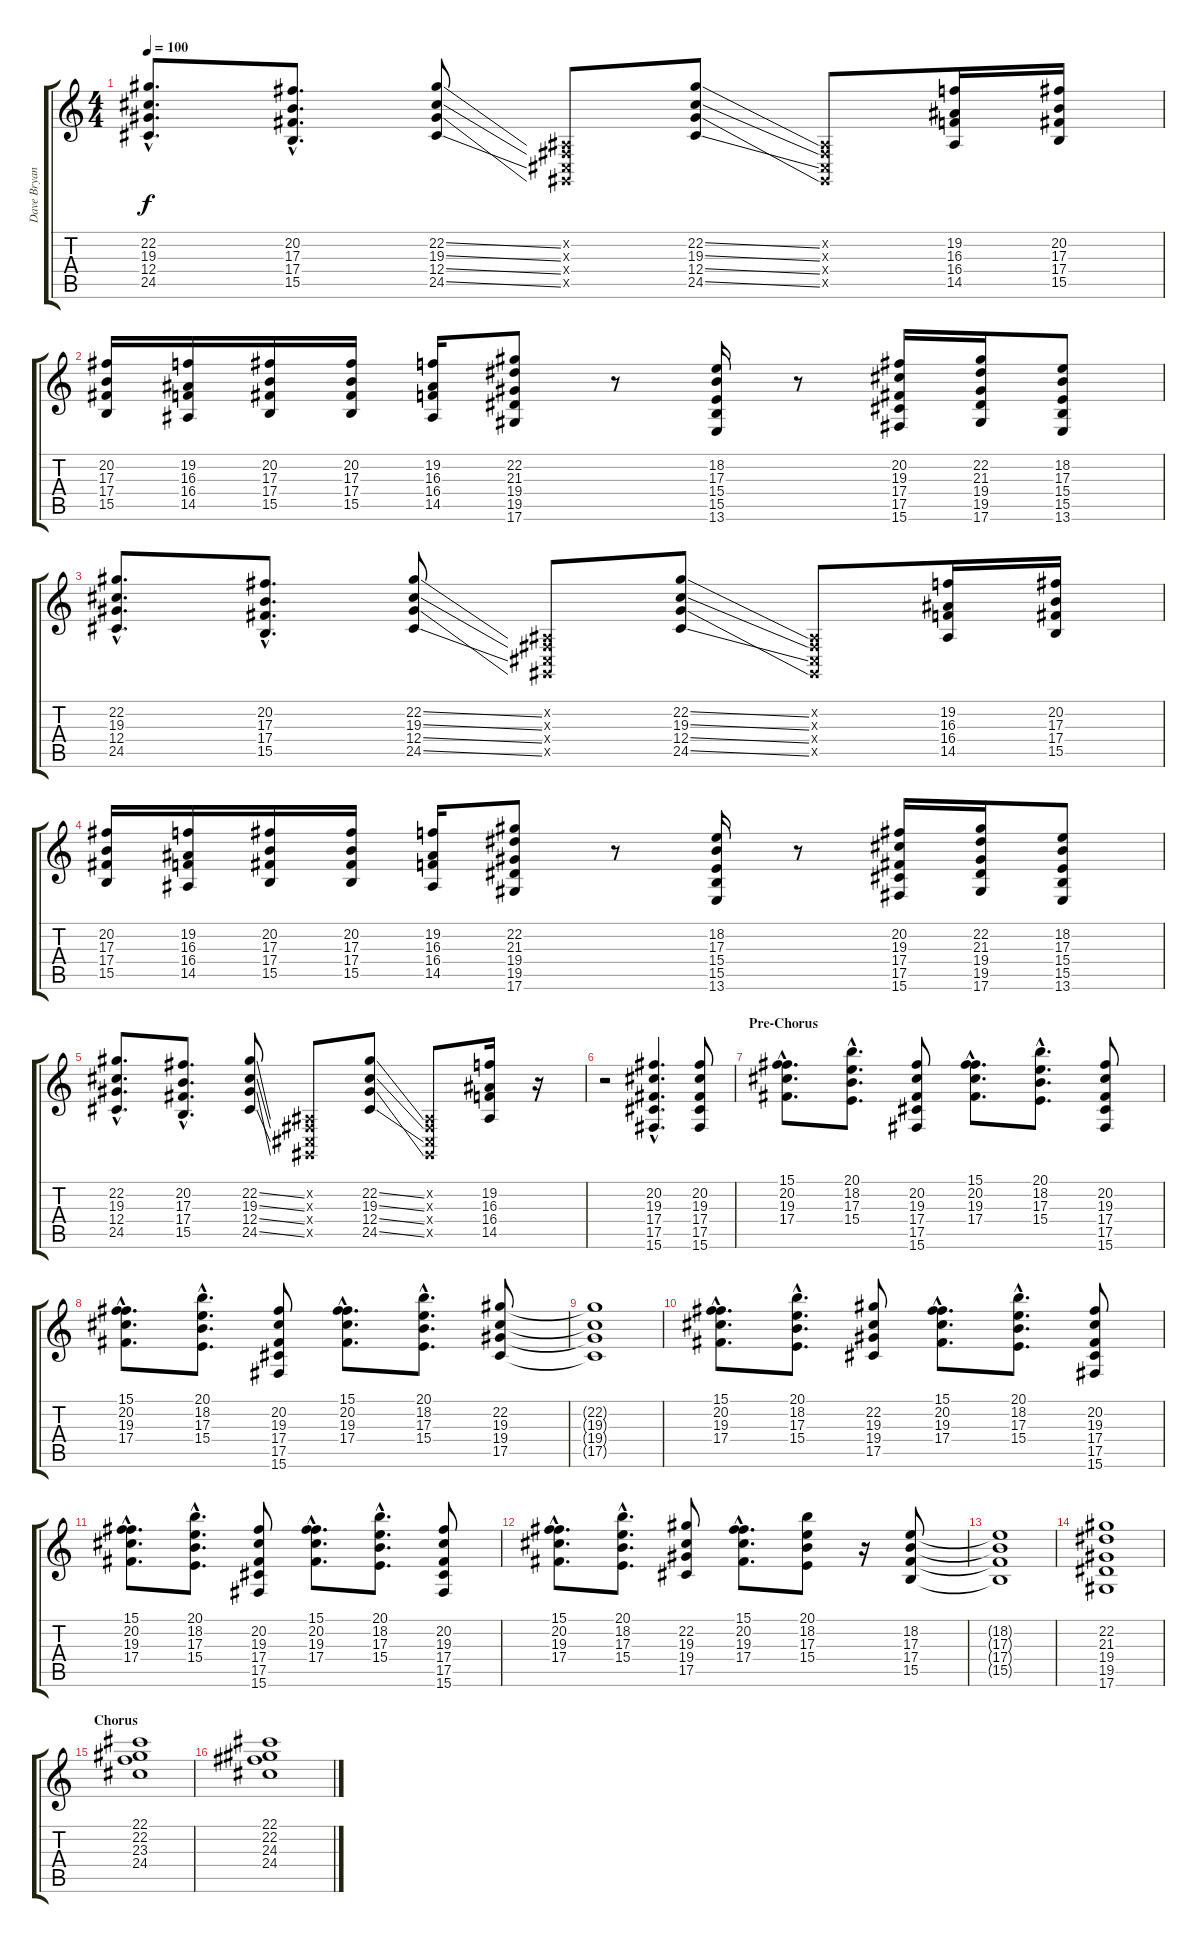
\track ("Dave Bryan" "Dave Bryan") {instrument drawbarorgan}
\staff {score tabs}
\tuning (Eb4 Bb3 Gb3 Db3 Ab2 Eb2) {hide}
\ts (4 4)
\tempo 100
\clef g2
\ks c
(22.2{hac} 19.3{hac} 12.4{hac} 24.5{hac}).8{d dy f} (20.2{hac} 17.3{hac} 17.4{hac} 15.5{hac}).8{d} (22.2{ss} 19.3{ss} 12.4{ss} 24.5{ss}).8 (0.2{x} 0.3{x} 0.4{x} 0.5{x}).8 (22.2{ss} 19.3{ss} 12.4{ss} 24.5{ss}).8 (0.2{x} 0.3{x} 0.4{x} 0.5{x}).8 (19.2 16.3 16.4 14.5).16 (20.2 17.3 17.4 15.5).16 |
(20.2 17.3 17.4 15.5).16 (19.2 16.3 16.4 14.5).16 (20.2 17.3 17.4 15.5).16 (20.2 17.3 17.4 15.5).16 (19.2 16.3 16.4 14.5).16 (22.2 21.3 19.4 19.5 17.6).8 r.8 (18.2 17.3 15.4 15.5 13.6).16 r.8 (20.2 19.3 17.4 17.5 15.6).16 (22.2 21.3 19.4 19.5 17.6).16 (18.2 17.3 15.4 15.5 13.6).8 |
(22.2{hac} 19.3{hac} 12.4{hac} 24.5{hac}).8{d} (20.2{hac} 17.3{hac} 17.4{hac} 15.5{hac}).8{d} (22.2{ss} 19.3{ss} 12.4{ss} 24.5{ss}).8 (0.2{x} 0.3{x} 0.4{x} 0.5{x}).8 (22.2{ss} 19.3{ss} 12.4{ss} 24.5{ss}).8 (0.2{x} 0.3{x} 0.4{x} 0.5{x}).8 (19.2 16.3 16.4 14.5).16 (20.2 17.3 17.4 15.5).16 |
(20.2 17.3 17.4 15.5).16 (19.2 16.3 16.4 14.5).16 (20.2 17.3 17.4 15.5).16 (20.2 17.3 17.4 15.5).16 (19.2 16.3 16.4 14.5).16 (22.2 21.3 19.4 19.5 17.6).8 r.8 (18.2 17.3 15.4 15.5 13.6).16 r.8 (20.2 19.3 17.4 17.5 15.6).16 (22.2 21.3 19.4 19.5 17.6).16 (18.2 17.3 15.4 15.5 13.6).8 |
(22.2{hac} 19.3{hac} 12.4{hac} 24.5{hac}).8{d} (20.2{hac} 17.3{hac} 17.4{hac} 15.5{hac}).8{d} (22.2{ss} 19.3{ss} 12.4{ss} 24.5{ss}).8 (0.2{x} 0.3{x} 0.4{x} 0.5{x}).8 (22.2{ss} 19.3{ss} 12.4{ss} 24.5{ss}).8 (0.2{x} 0.3{x} 0.4{x} 0.5{x}).8 (19.2 16.3 16.4 14.5).16 r.16 |
r.2{volume 9} (20.2{hac} 19.3{hac} 17.4{hac} 17.5{hac} 15.6{hac}).4{d} (20.2 19.3 17.4 17.5 15.6).8 |
\section ("" "Pre-Chorus")
(15.1{hac} 20.2{hac} 19.3{hac} 17.4{hac}).8{d} (20.1{hac} 18.2{hac} 17.3{hac} 15.4{hac}).8{d} (20.2 19.3 17.4 17.5 15.6).8 (15.1{hac} 20.2{hac} 19.3{hac} 17.4{hac}).8{d} (20.1{hac} 18.2{hac} 17.3{hac} 15.4{hac}).8{d} (20.2 19.3 17.4 17.5 15.6).8 |
(15.1{hac} 20.2{hac} 19.3{hac} 17.4{hac}).8{d} (20.1{hac} 18.2{hac} 17.3{hac} 15.4{hac}).8{d} (20.2 19.3 17.4 17.5 15.6).8 (15.1{hac} 20.2{hac} 19.3{hac} 17.4{hac}).8{d} (20.1{hac} 18.2{hac} 17.3{hac} 15.4{hac}).8{d} (22.2 19.3 19.4 17.5).8 |
(22.2{t} 19.3{t} 19.4{t} 17.5{t}).1 |
(15.1{hac} 20.2{hac} 19.3{hac} 17.4{hac}).8{d} (20.1{hac} 18.2{hac} 17.3{hac} 15.4{hac}).8{d} (22.2 19.3 19.4 17.5).8 (15.1{hac} 20.2{hac} 19.3{hac} 17.4{hac}).8{d} (20.1{hac} 18.2{hac} 17.3{hac} 15.4{hac}).8{d} (20.2 19.3 17.4 17.5 15.6).8 |
(15.1{hac} 20.2{hac} 19.3{hac} 17.4{hac}).8{d} (20.1{hac} 18.2{hac} 17.3{hac} 15.4{hac}).8{d} (20.2 19.3 17.4 17.5 15.6).8 (15.1{hac} 20.2{hac} 19.3{hac} 17.4{hac}).8{d} (20.1{hac} 18.2{hac} 17.3{hac} 15.4{hac}).8{d} (20.2 19.3 17.4 17.5 15.6).8 |
(15.1{hac} 20.2{hac} 19.3{hac} 17.4{hac}).8{d} (20.1{hac} 18.2{hac} 17.3{hac} 15.4{hac}).8{d} (22.2 19.3 19.4 17.5).8 (15.1{hac} 20.2{hac} 19.3{hac} 17.4{hac}).8{d} (20.1 18.2 17.3 15.4).8 r.16 (18.2 17.3 17.4 15.5).8 |
(18.2{t} 17.3{t} 17.4{t} 15.5{t}).1 |
(22.2 21.3 19.4 19.5 17.6).1 |
\section ("" "Chorus")
(22.1 22.2 23.3 24.4).1{volume 11} |
(22.1 22.2 24.3 24.4).1
